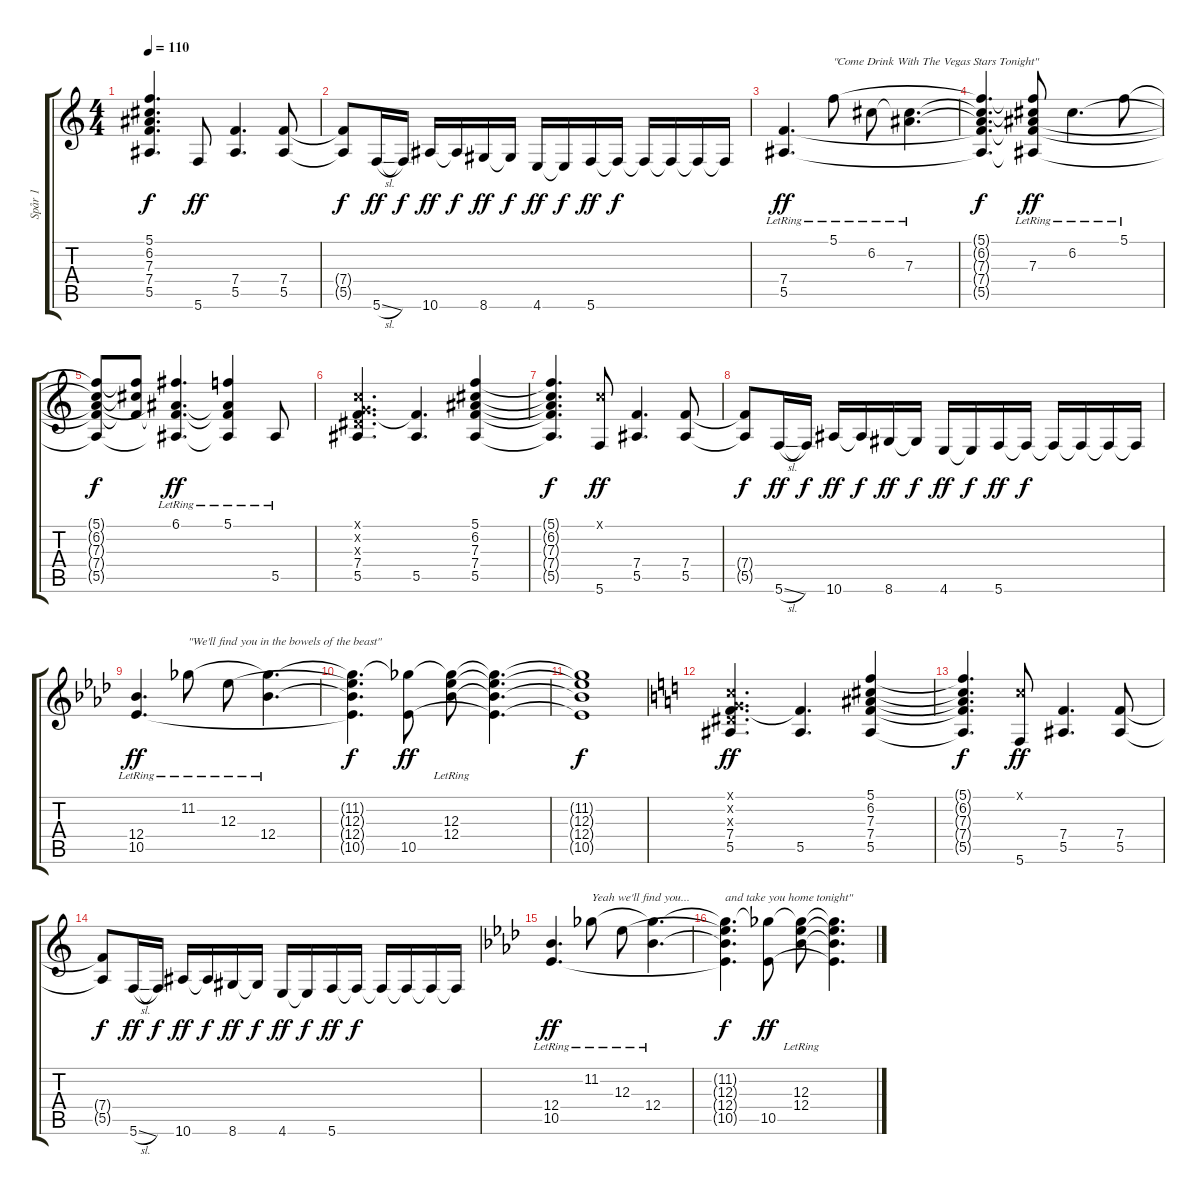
\track ("Spår 1" "Spår 1") {instrument distortionguitar}
\staff {score tabs}
\tuning (C4 G3 Eb3 Bb2 F2 C2) {hide}
\ts (4 4)
\tempo 110
\clef g2
\ks c
(5.1{t} 6.2{t} 7.3{t} 7.4{t} 5.5{t}).4{d dy f} 5.6.8{dy ff} (7.4 5.5).4{d} (7.4 5.5).8 |
(7.4{t} 5.5{t}).8{dy f} 5.6{sl}.16{dy ff} 5.6{t}.16{dy f} 10.6.16{dy ff} 10.6{t}.16{dy f} 8.6.16{dy ff} 8.6{t}.16{dy f} 4.6.16{dy ff} 4.6{t}.16{dy f} 5.6.16{dy ff} 5.6{t}.16{dy f} 5.6{t}.16 5.6{t}.16 5.6{t}.16 5.6{t}.16 |
(7.4{lr} 5.5{lr}).4{d dy ff} 5.1{lr}.8{txt "\"Come Drink With The Vegas Stars Tonight\""} 6.2{lr}.8 (6.2{t} 7.3{lr}).4{d} |
(5.1{t} 6.2{t} 7.3{t} 7.4{t} 5.5{t}).4{d dy f} (5.1{t} 6.2{t} 7.3{lr} 7.4{t} 5.5{t}).8{dy ff} 6.2{lr}.4{d} 5.1{lr}.8 |
(5.1{t} 6.2{t} 7.3{t} 7.4{t} 5.5{t}).8{dy f} (5.1{t} 6.2{t} 7.4{t}).8 (6.1{lr} 7.3{t} 7.4{t} 5.5{t}).4{d dy ff} (5.1{lr} 7.3{t} 7.4{t} 5.5{t}).4 5.5{lr}.8 |
(0.1{x} 0.2{x} 0.3{x} 7.4 5.5).4{d} (7.4{t} 5.5).4{d} (5.1 6.2 7.3 7.4 5.5).4 |
(5.1{t} 6.2{t} 7.3{t} 7.4{t} 5.5{t}).4{d dy f} (0.1{x} 5.6).8{dy ff} (7.4 5.5).4{d} (7.4 5.5).8 |
(7.4{t} 5.5{t}).8{dy f} 5.6{sl}.16{dy ff} 5.6{t}.16{dy f} 10.6.16{dy ff} 10.6{t}.16{dy f} 8.6.16{dy ff} 8.6{t}.16{dy f} 4.6.16{dy ff} 4.6{t}.16{dy f} 5.6.16{dy ff} 5.6{t}.16{dy f} 5.6{t}.16 5.6{t}.16 5.6{t}.16 5.6{t}.16 |
\ks ab
(12.4{lr} 10.5{lr}).4{d dy ff} 11.2{lr}.8{txt "\"We'll find you in the bowels of the beast\""} 12.3{lr}.8 (11.2{t} 12.4{lr}).4{d} |
(11.2{t} 12.3{t} 12.4{t} 10.5{t}).4{d dy f} (11.2{t} 10.5).8{dy ff} (11.2{t} 12.3{lr} 12.4).8 (11.2{t} 12.3{t} 12.4{t} 10.5{t}).4{d} |
(11.2{t} 12.3{t} 12.4{t} 10.5{t}).1{dy f} |
\ks c
(0.1{x} 0.2{x} 0.3{x} 7.4 5.5).4{d dy ff} (7.4{t} 5.5).4{d} (5.1 6.2 7.3 7.4 5.5).4 |
(5.1{t} 6.2{t} 7.3{t} 7.4{t} 5.5{t}).4{d dy f} (0.1{x} 5.6).8{dy ff} (7.4 5.5).4{d} (7.4 5.5).8 |
(7.4{t} 5.5{t}).8{dy f} 5.6{sl}.16{dy ff} 5.6{t}.16{dy f} 10.6.16{dy ff} 10.6{t}.16{dy f} 8.6.16{dy ff} 8.6{t}.16{dy f} 4.6.16{dy ff} 4.6{t}.16{dy f} 5.6.16{dy ff} 5.6{t}.16{dy f} 5.6{t}.16 5.6{t}.16 5.6{t}.16 5.6{t}.16 |
\ks ab
(12.4{lr} 10.5{lr}).4{d dy ff} 11.2{lr}.8{txt "Yeah we'll find you..."} 12.3{lr}.8 (11.2{t} 12.4{lr}).4{d} |
(11.2{t} 12.3{t} 12.4{t} 10.5{t}).4{d txt "and take you home tonight\"" dy f} (11.2{t} 10.5).8{dy ff} (11.2{t} 12.3{lr} 12.4).8 (11.2{t} 12.3{t} 12.4{t} 10.5{t}).4{d}
